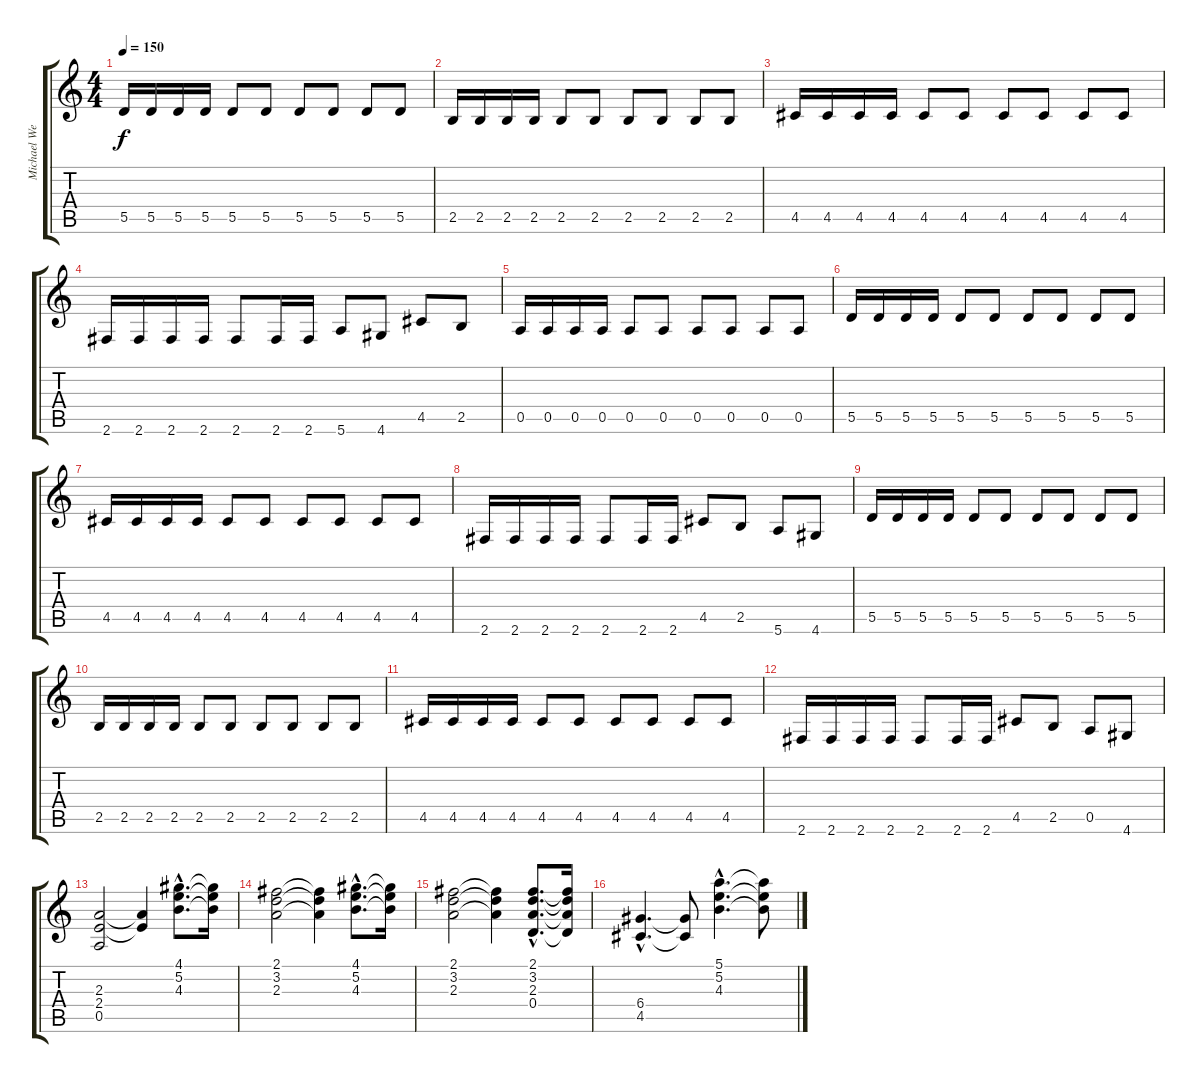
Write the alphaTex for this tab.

\track ("Michael Weikath" "Michael We") {instrument distortionguitar}
\staff {score tabs}
\tuning (E4 B3 G3 D3 A2 E2) {hide}
\ts (4 4)
\tempo 150
\clef g2
\ks c
5.5.16{dy f} 5.5.16 5.5.16 5.5.16 5.5.8 5.5.8 5.5.8 5.5.8 5.5.8 5.5.8 |
2.5.16 2.5.16 2.5.16 2.5.16 2.5.8 2.5.8 2.5.8 2.5.8 2.5.8 2.5.8 |
4.5.16 4.5.16 4.5.16 4.5.16 4.5.8 4.5.8 4.5.8 4.5.8 4.5.8 4.5.8 |
2.6.16 2.6.16 2.6.16 2.6.16 2.6.8 2.6.16 2.6.16 5.6.8 4.6.8 4.5.8 2.5.8 |
0.5.16 0.5.16 0.5.16 0.5.16 0.5.8 0.5.8 0.5.8 0.5.8 0.5.8 0.5.8 |
5.5.16 5.5.16 5.5.16 5.5.16 5.5.8 5.5.8 5.5.8 5.5.8 5.5.8 5.5.8 |
4.5.16 4.5.16 4.5.16 4.5.16 4.5.8 4.5.8 4.5.8 4.5.8 4.5.8 4.5.8 |
2.6.16 2.6.16 2.6.16 2.6.16 2.6.8 2.6.16 2.6.16 4.5.8 2.5.8 5.6.8 4.6.8 |
5.5.16 5.5.16 5.5.16 5.5.16 5.5.8 5.5.8 5.5.8 5.5.8 5.5.8 5.5.8 |
2.5.16 2.5.16 2.5.16 2.5.16 2.5.8 2.5.8 2.5.8 2.5.8 2.5.8 2.5.8 |
4.5.16 4.5.16 4.5.16 4.5.16 4.5.8 4.5.8 4.5.8 4.5.8 4.5.8 4.5.8 |
2.6.16 2.6.16 2.6.16 2.6.16 2.6.8 2.6.16 2.6.16 4.5.8 2.5.8 0.5.8 4.6.8 |
(2.3 2.4 0.5).2{instrument distortionguitar} (2.3{t} 2.4{t}).4 (4.1{hac} 5.2{hac} 4.3{hac}).8{d} (4.1{t} 5.2{t} 4.3{t}).16 |
(2.1 3.2 2.3).2 (2.1{t} 3.2{t} 2.3{t}).4 (4.1{hac} 5.2{hac} 4.3{hac}).8{d} (4.1{t} 5.2{t} 4.3{t}).16 |
(2.1 3.2 2.3).2 (2.1{t} 3.2{t} 2.3{t}).4 (2.1{hac} 3.2{hac} 2.3{hac} 0.4{hac}).8{d} (2.1{t} 3.2{t} 2.3{t} 0.4{t}).16 |
(6.4{hac} 4.5{hac}).4{d} (6.4{t} 4.5{t}).8 (5.1{hac} 5.2{hac} 4.3{hac}).4{d} (5.1{t} 5.2{t} 4.3{t}).8
